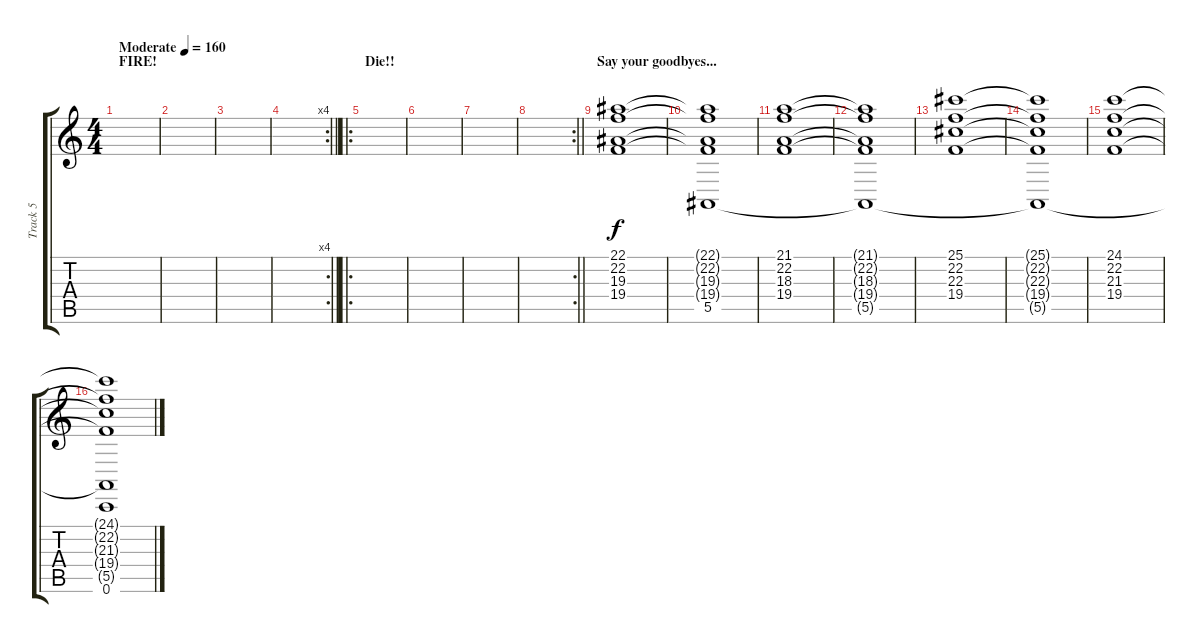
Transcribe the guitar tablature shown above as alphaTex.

\track ("Track 5" "Track 5") {instrument stringensemble1}
\staff {score tabs}
\tuning (C4 G3 Eb3 Bb2 F2 C2) {hide}
\ts (4 4)
\section ("" "FIRE!")
\tempo (160 "Moderate")
\clef g2
\ks c
|
|
|
\rc 4
\barLineRight lightlight
|
\ro
\section ("" "Die!!")
|
|
|
\rc 2
\barLineRight lightlight
|
\section ("" "Say your goodbyes...")
(22.1 22.2 19.3 19.4).1 |
(22.1{t} 22.2{t} 19.3{t} 19.4{t} 5.5).1 |
(21.1 22.2 18.3 19.4).1 |
(21.1{t} 22.2{t} 18.3{t} 19.4{t} 5.5{t}).1 |
(25.1 22.2 22.3 19.4).1 |
(25.1{t} 22.2{t} 22.3{t} 19.4{t} 5.5{t}).1 |
(24.1 22.2 21.3 19.4).1 |
(24.1{t} 22.2{t} 21.3{t} 19.4{t} 5.5{t} 0.6).1
